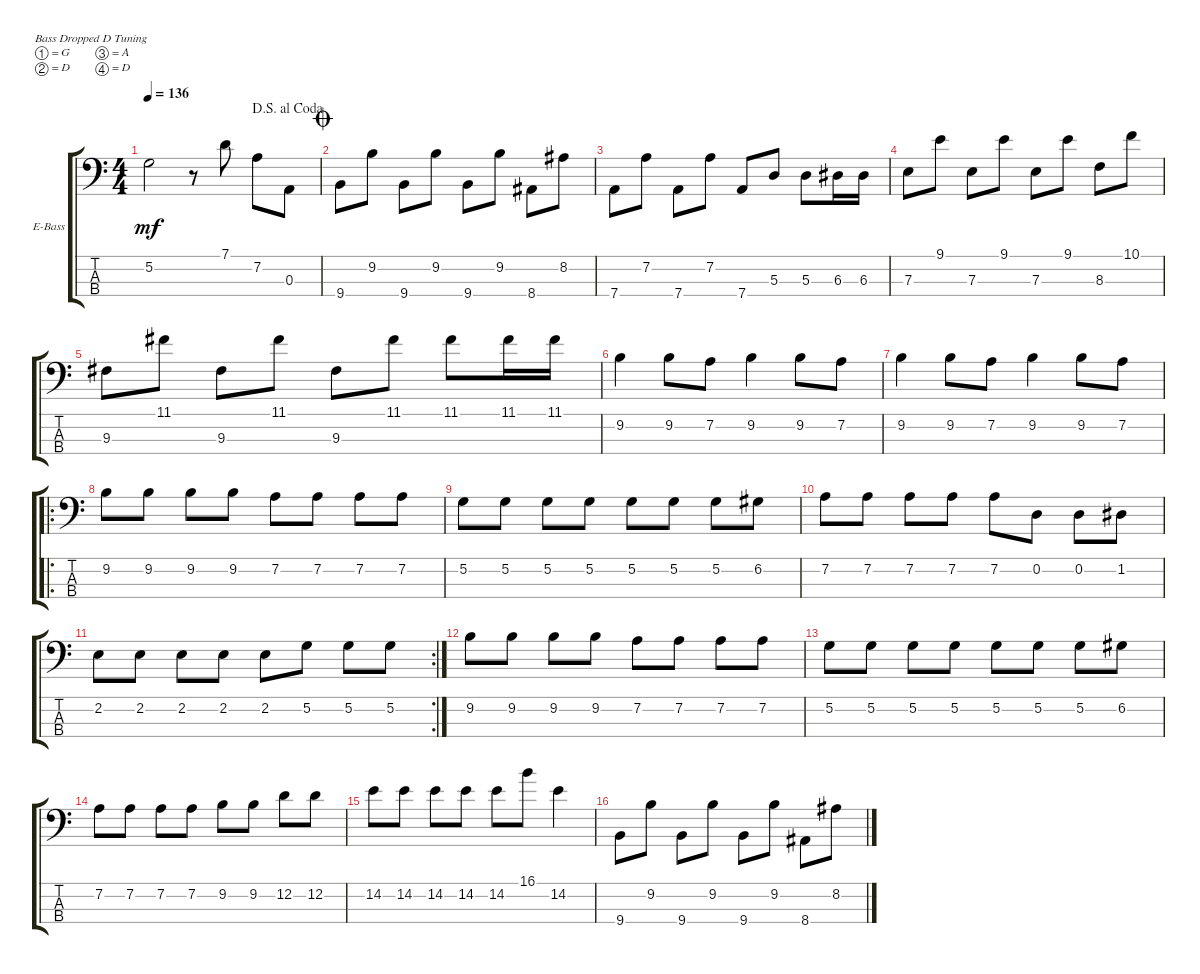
\defaultSystemsLayout 4
\bracketExtendMode groupsimilarinstruments
\firstSystemTrackNameOrientation horizontal
\otherSystemsTrackNameOrientation horizontal
\track ("Electric Bass" "E-Bass") {instrument electricbassfinger}
\staff {score tabs}
\tuning (G2 D2 A1 D1)
\ts (4 4)
\jump dalsegnoalcoda
\tempo 136
\clef f4
\ks c
5.2.2{dy mf} r.8 7.1.8 7.2.8 0.3.8 |
\jump coda
9.4.8 9.2.8 9.4.8 9.2.8 9.4.8 9.2.8 8.4.8 8.2.8 |
7.4.8 7.2.8 7.4.8 7.2.8 7.4.8 5.3.8 5.3.8 6.3.16 6.3.16 |
7.3.8 9.1.8 7.3.8 9.1.8 7.3.8 9.1.8 8.3.8 10.1.8 |
9.3.8 11.1.8 9.3.8 11.1.8 9.3.8 11.1.8 11.1.8 11.1.16 11.1.16 |
9.2.4 9.2.8 7.2.8 9.2.4 9.2.8 7.2.8 |
9.2.4 9.2.8 7.2.8 9.2.4 9.2.8 7.2.8 |
\ro
9.2.8 9.2.8 9.2.8 9.2.8 7.2.8 7.2.8 7.2.8 7.2.8 |
5.2.8 5.2.8 5.2.8 5.2.8 5.2.8 5.2.8 5.2.8 6.2.8 |
7.2.8 7.2.8 7.2.8 7.2.8 7.2.8 0.2.8 0.2.8 1.2.8 |
\rc 2
2.2.8 2.2.8 2.2.8 2.2.8 2.2.8 5.2.8 5.2.8 5.2.8 |
9.2.8 9.2.8 9.2.8 9.2.8 7.2.8 7.2.8 7.2.8 7.2.8 |
5.2.8 5.2.8 5.2.8 5.2.8 5.2.8 5.2.8 5.2.8 6.2.8 |
7.2.8 7.2.8 7.2.8 7.2.8 9.2.8 9.2.8 12.2.8 12.2.8 |
14.2.8 14.2.8 14.2.8 14.2.8 14.2.8 16.1.8 14.2.4 |
9.4.8 9.2.8 9.4.8 9.2.8 9.4.8 9.2.8 8.4.8 8.2.8
